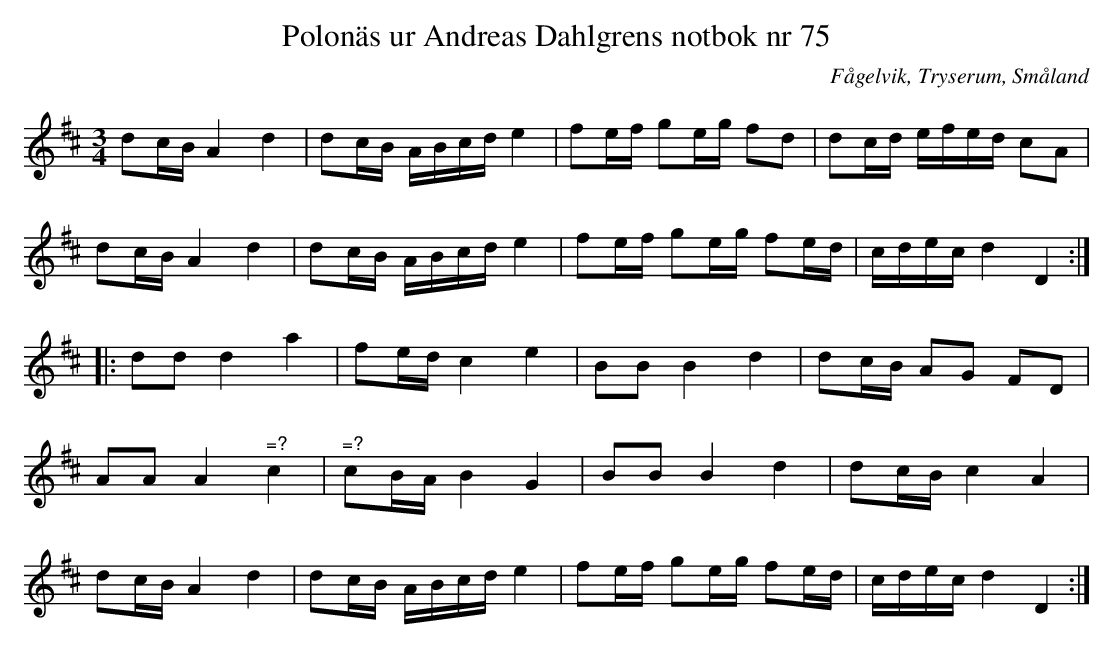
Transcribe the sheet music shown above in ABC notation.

X:1
T: Polonäs ur Andreas Dahlgrens notbok nr 75
Anderssons notbok]]
O: Fågelvik, Tryserum, Småland
M: 3/4
L: 1/16
K: D
d2cB A4 d4 | d2cB ABcd e4 | f2ef g2eg f2d2 | d2cd efed c2A2 |
d2cB A4 d4 | d2cB ABcd e4 | f2ef g2eg f2ed | cdec d4 D4 ::
d2d2 d4 a4 | f2ed c4 e4 | B2B2 B4 d4 | d2cB A2G2 F2D2 |
A2A2 A4 "^\=?"c4 | "^\=?"c2BA B4 G4 | B2B2 B4 d4 | d2cB c4 A4 |
d2cB A4 d4 | d2cB ABcd e4 | f2ef g2eg f2ed | cdec d4 D4 :|
